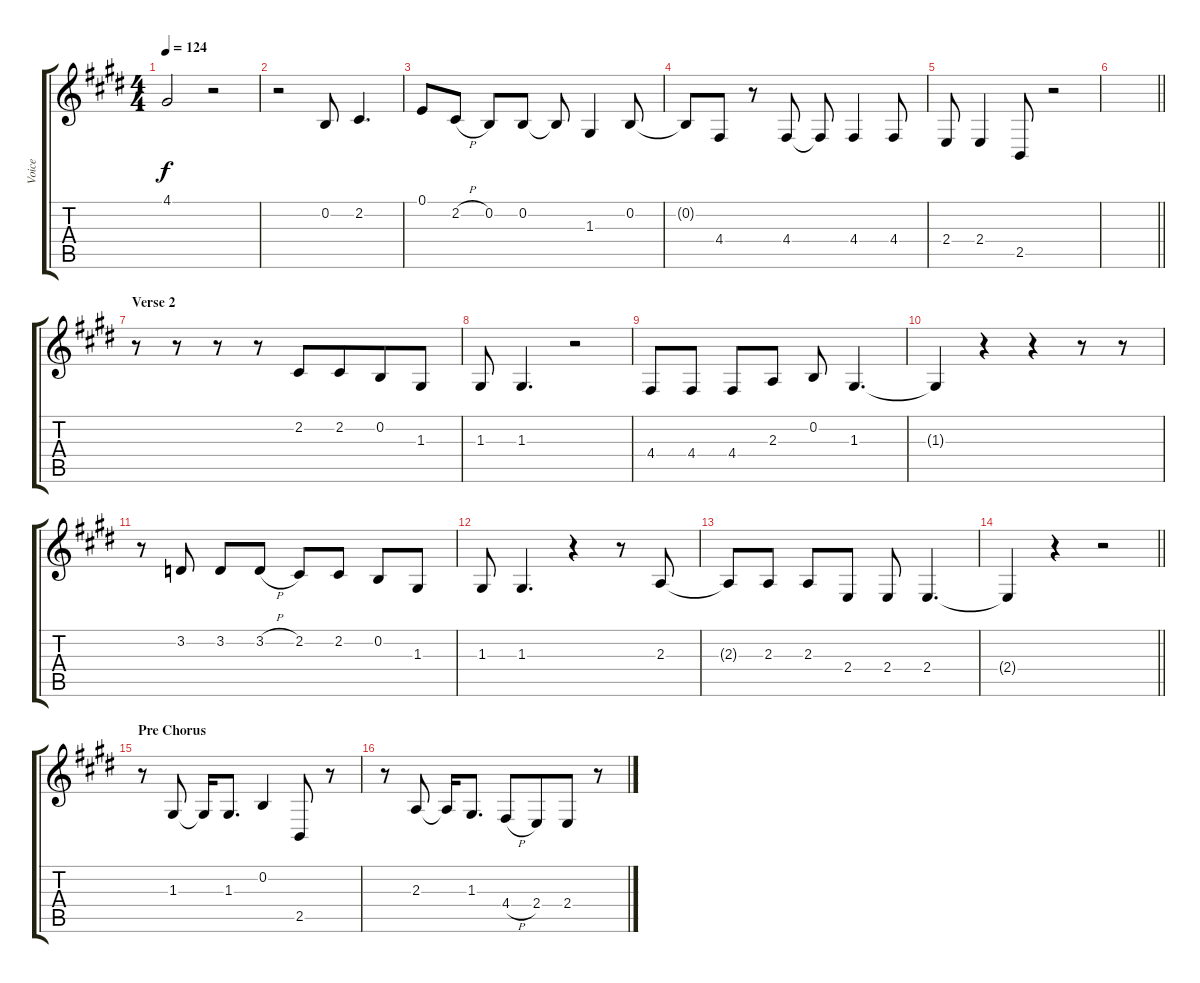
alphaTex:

\track ("Voice" "Voice") {instrument tenorsax}
\staff {score tabs}
\tuning (E4 B3 G3 D3 A2 E2) {hide}
\ts (4 4)
\tempo 124
\clef g2
\ks e
4.1{t}.2{dy f} r.2 |
r.2 0.2.8 2.2.4{d} |
0.1.8 2.2{h}.8 0.2.8 0.2.8 0.2{t}.8 1.3.4 0.2.8 |
0.2{t}.8 4.4.8 r.8 4.4.8 4.4{t}.8 4.4.4 4.4.8 |
2.4.8 2.4.4 2.5.8 r.2 |
\barLineRight lightlight
|
\section ("" "Verse 2")
r.8 r.8{beam merge} r.8 r.8 2.2.8{beam Up} 2.2.8{beam Up beam merge} 0.2.8{beam Up} 1.3.8{beam Up} |
1.3.8 1.3.4{d} r.2 |
4.4.8 4.4.8 4.4.8 2.3.8 0.2.8 1.3.4{d} |
1.3{t}.4 r.4 r.4 r.8 r.8 |
r.8 3.2.8 3.2.8 3.2{h}.8 2.2.8 2.2.8 0.2.8 1.3.8 |
1.3.8 1.3.4{d} r.4 r.8 2.3.8 |
2.3{t}.8 2.3.8 2.3.8 2.4.8 2.4.8 2.4.4{d} |
\barLineRight lightlight
2.4{t}.4 r.4 r.2 |
\section ("" "Pre Chorus")
r.8 1.3.8 1.3{t}.16 1.3.8{d} 0.2.4 2.5.8 r.8 |
r.8 2.3.8 2.3{t}.16 1.3.8{d} 4.4{h}.8 2.4.8{beam merge} 2.4.8 r.8
